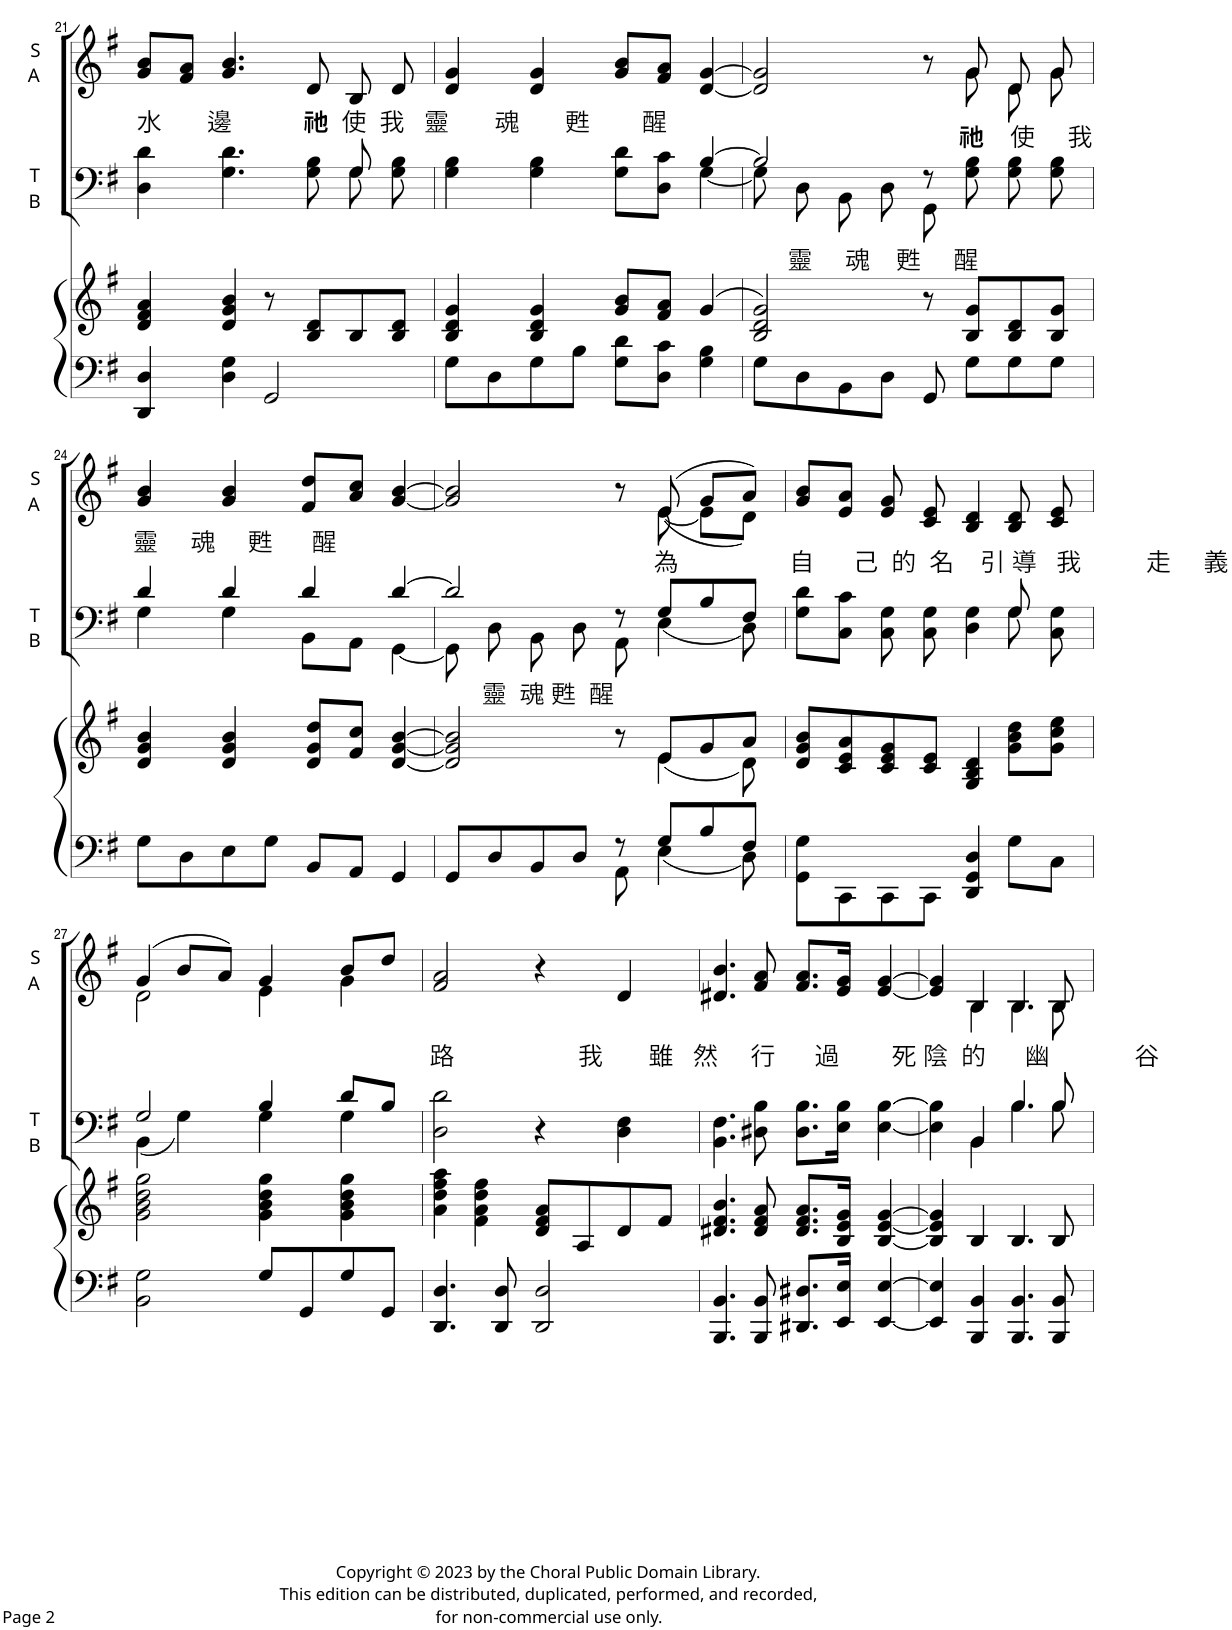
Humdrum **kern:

**kern	**kern	**kern	**kern
*part3	*part3	*part2	*part1
*staff4	*staff3	*staff2	*staff1
*I"Piano	*	*I"T B	*I"S A
*I'Pno	*	*I'T B	*I'S A
!!LO:PB:g=z
*clefF4	*clefG2	*clefF4	*clefG2
*k[f#]	*k[f#]	*k[f#]	*k[f#]
*M4/4	*M4/4	*M4/4	*M4/4
=21	=21	=21	=21
*	*	*^	*
!	!	!	!	!LO:TX:b:t=水       邊
!	!	!	!	!LO:TX:b:B:t=祂
!	!	!	!	!LO:TX:b:t=使  我   靈       魂       甦        醒
4DD/ 4D/	4d/ 4f#/ 4a/	4D\ 4d\	4ryy	8g/ 8b/L
.	.	.	.	8f#/ 8a/J
4D\ 4G\	4d/ 4g/ 4b/	4.G\ 4.d\	4.ryy	4.g/ 4.b/
2GG/	8r	.	.	.
.	8B/ 8d/L	8G\ 8B\	8ryy	8d/
.	8B/	8G/	8G\	8B/
.	8B/ 8d/J	8G\ 8B\	8ryy	8d/
=22	=22	=22	=22	=22
8G\L	4B/ 4d/ 4g/	4G\ 4B\	4ryy	4d/ 4g/
8D\	.	.	.	.
8G\	4B/ 4d/ 4g/	4G\ 4B\	4ryy	4d/ 4g/
8B\J	.	.	.	.
8G\ 8d\L	8g/ 8b/L	8G\ 8d\L	8ryy	8g/ 8b/L
8D\ 8c\J	8f#/ 8a/J	8D\ 8c\J	8ryy	8f#/ 8a/J
4G\ 4B\	(>4g/	[4B/	[4G\	[4d/ [4g/
=23	=23	=23	=23	=23
*	*	*	*	*^
8G\L	2B/ 2d/ 2g/)	2B/]	8G\]	2d/] 2g/]	2ryy
!	!	!	!LO:TX:b:t=靈     魂    甦     醒	!	!
8D\	.	.	8D\	.	.
8BB\	.	.	8BB\	.	.
8D\J	.	.	8D\	.	.
8GG/	8r	8r	8GG\	8r	8ryy
!	!	!	!	!LO:TX:b:B:t=祂	!
!	!	!	!	!LO:TX:b:t=使     我	!
8G\L	8B/ 8g/L	8G\ 8B\	8ryy	8g/	8g\
8G\	8B/ 8d/	8G\ 8B\	4ryy	8d/	8d\
8G\J	8B/ 8g/J	8G\ 8B\	.	8g/	8g\
!!LO:LB:g=z
=24	=24	=24	=24	=24	=24
!	!	!	!	!LO:TX:b:t=靈     魂     甦      醒	!
*	*	*	*	*v	*v
8G\L	4d/ 4g/ 4b/	4d/	4G\	4g/ 4b/
8D\	.	.	.	.
8E\	4d/ 4g/ 4b/	4d/	4G\	4g/ 4b/
8G\J	.	.	.	.
8BB/L	8d/ 8g/ 8dd/L	4d/	8BB\L	8f#/ 8dd/L
8AA/J	8f#/ 8cc/J	.	8AA\J	8a/ 8cc/J
4GG/	[4d/ [4g/ [4b/	[4d/	[4GG\	[4g/ [4b/
=25	=25	=25	=25	=25
*^	*^	*	*	*^
8GG/L	8ryy	2d/] 2g/] 2b/]	2ryy	2d/]	8GG\]	2g/] 2b/]	2ryy
!	!	!	!	!	!LO:TX:b:t=靈  魂 甦  醒	!	!
8D/	8ryy	.	.	.	8D\	.	.
8BB/	8ryy	.	.	.	8BB\	.	.
8D/J	8ryy	.	.	.	8D\	.	.
8r	8AA\	8r	8ryy	8r	8AA\	8r	8ryy
!	!	!	!	!	!	!LO:TX:b:t=為                 自      己  的  名    引 導   我          走     義	!
8G/L	4E\	(<8e/L	4e\	8G/L	(4E\	((<8e/	[8e\
8B/	.	8g/	.	8B/	.	8g/L	8e\L]
8F#/J	8D\	8a/J	8d\)	8F#/J	8D\)	8a/J)	8d\J)
*v	*v	*	*	*	*	*v	*v
*	*v	*v	*	*	*
=26	=26	=26	=26	=26
8GG\ 8G\L	8d/ 8g/ 8b/L	8G\ 8d\L	8ryy	8g/ 8b/L
8CC\	8c/ 8e/ 8a/	8C\ 8c\J	8ryy	8e/ 8a/J
8CC\	8c/ 8e/ 8g/	8C\ 8G\	8ryy	8e/ 8g/
8CC\J	8c/ 8e/J	8C\ 8G\	8ryy	8c/ 8e/
4DD/ 4GG/ 4D/	4G/ 4B/ 4d/	4D\ 4G\	4ryy	4B/ 4d/
8G\L	8g\ 8b\ 8dd\L	8G/	8G\	8B/ 8d/
8C\J	8g\ 8cc\ 8ee\J	8C\ 8G\	8ryy	8c/ 8e/
!!LO:LB:g=z
=27	=27	=27	=27	=27
*	*	*	*	*^
2BB\ 2G\	2g\ 2b\ 2dd\ 2gg\	2G/	(4BB\	(4g/	2d\
.	.	.	4G\)	8b/L	.
.	.	.	.	8a/J)	.
8G/L	4g\ 4b\ 4dd\ 4gg\	4B/	4G\	4g/	4e\
8GG/	.	.	.	.	.
8G/	4g\ 4b\ 4dd\ 4gg\	8d/L	4G\	8b/L	4g\
8GG/J	.	8B/J	.	8dd/J	.
*	*	*v	*v	*	*
*	*	*	*v	*v
=28	=28	=28	=28
!	!	!	!LO:TX:b:t=路                   我       雖   然     行      過        死 陰  的      幽             谷
4.DD/ 4.D/	4a\ 4dd\ 4ff#\ 4aa\	2D\ 2d\	2f#/ 2a/
.	4f#\ 4a\ 4dd\ 4ff#\	.	.
8DD/ 8D/	.	.	.
2DD/ 2D/	8d/ 8f#/ 8a/L	4r	4r
.	8A/	.	.
.	8d/	4D\ 4F#\	4d/
.	8f#/J	.	.
=29	=29	=29	=29
4.BBB/ 4.BB/	4.d#X/ 4.f#/ 4.b/	4.BB\ 4.F#\	4.d#X/ 4.b/
8BBB/ 8BB/	8d#/ 8f#/ 8a/	8D#X\ 8B\	8f#/ 8a/
8.DD#X/ 8.D#X/L	8.d#/ 8.f#/ 8.a/L	8.D#\ 8.B\L	8.f#/ 8.a/L
16EE/ 16E/Jk	16B/ 16e/ 16g/Jk	16E\ 16B\Jk	16e/ 16g/Jk
[4EE/ [4E/	[4B/ [4e/ [4g/	[4E\ [4B\	[4e/ [4g/
=30	=30	=30	=30
*	*	*^	*^
4EE/] 4E/]	4B/] 4e/] 4g/]	4E\] 4B\]	4ryy	4e/] 4g/]	4ryy
4BBB/ 4BB/	4B/	4BB/	4BB\	4B/	4B\
4.BBB/ 4.BB/	4.B/	4.B/	4.B\	4.B/	4.B\
8BBB/ 8BB/	8B/	8B/	8B\	8B/	8B\
*	*	*v	*v	*	*
*	*	*	*v	*v
=	=	=	=
*-	*-	*-	*-
